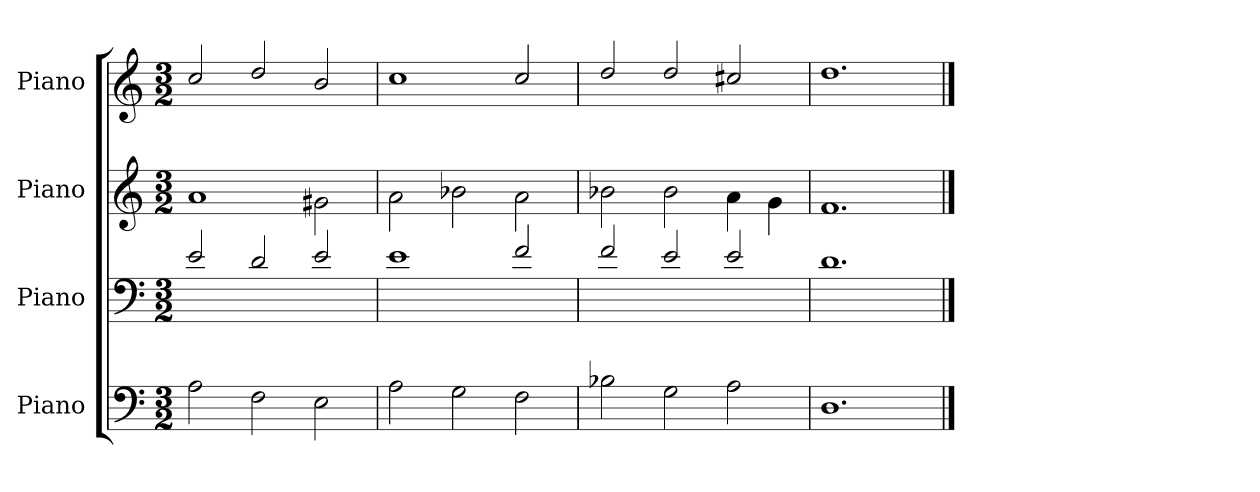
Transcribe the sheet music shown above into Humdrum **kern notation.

**kern	**kern	**kern	**kern
*part4	*part3	*part2	*part1
*staff4	*staff3	*staff2	*staff1
*I"Piano	*I"Piano	*I"Piano	*I"Piano
*I'Pno	*I'Pno	*I'Pno	*I'Pno
*clefF4	*clefF4	*clefG2	*clefG2
*k[]	*k[]	*k[]	*k[]
*M3/2	*M3/2	*M3/2	*M3/2
=1	=1	=1	=1
2A\	2e/	1a	2cc/
2F\	2d/	.	2dd/
2E\	2e/	2g#X\	2b/
=2	=2	=2	=2
2A\	1e	2a\	1cc
2G\	.	2b-X\	.
2F\	2f/	2a\	2cc/
=3	=3	=3	=3
2B-X\	2f/	2b-X\	2dd/
2G\	2e/	2b-\	2dd/
2A\	2e/	4a\	2cc#X/
.	.	4g\	.
=4	=4	=4	=4
1.D	1.d	1.f	1.dd
==	==	==	==
*-	*-	*-	*-
